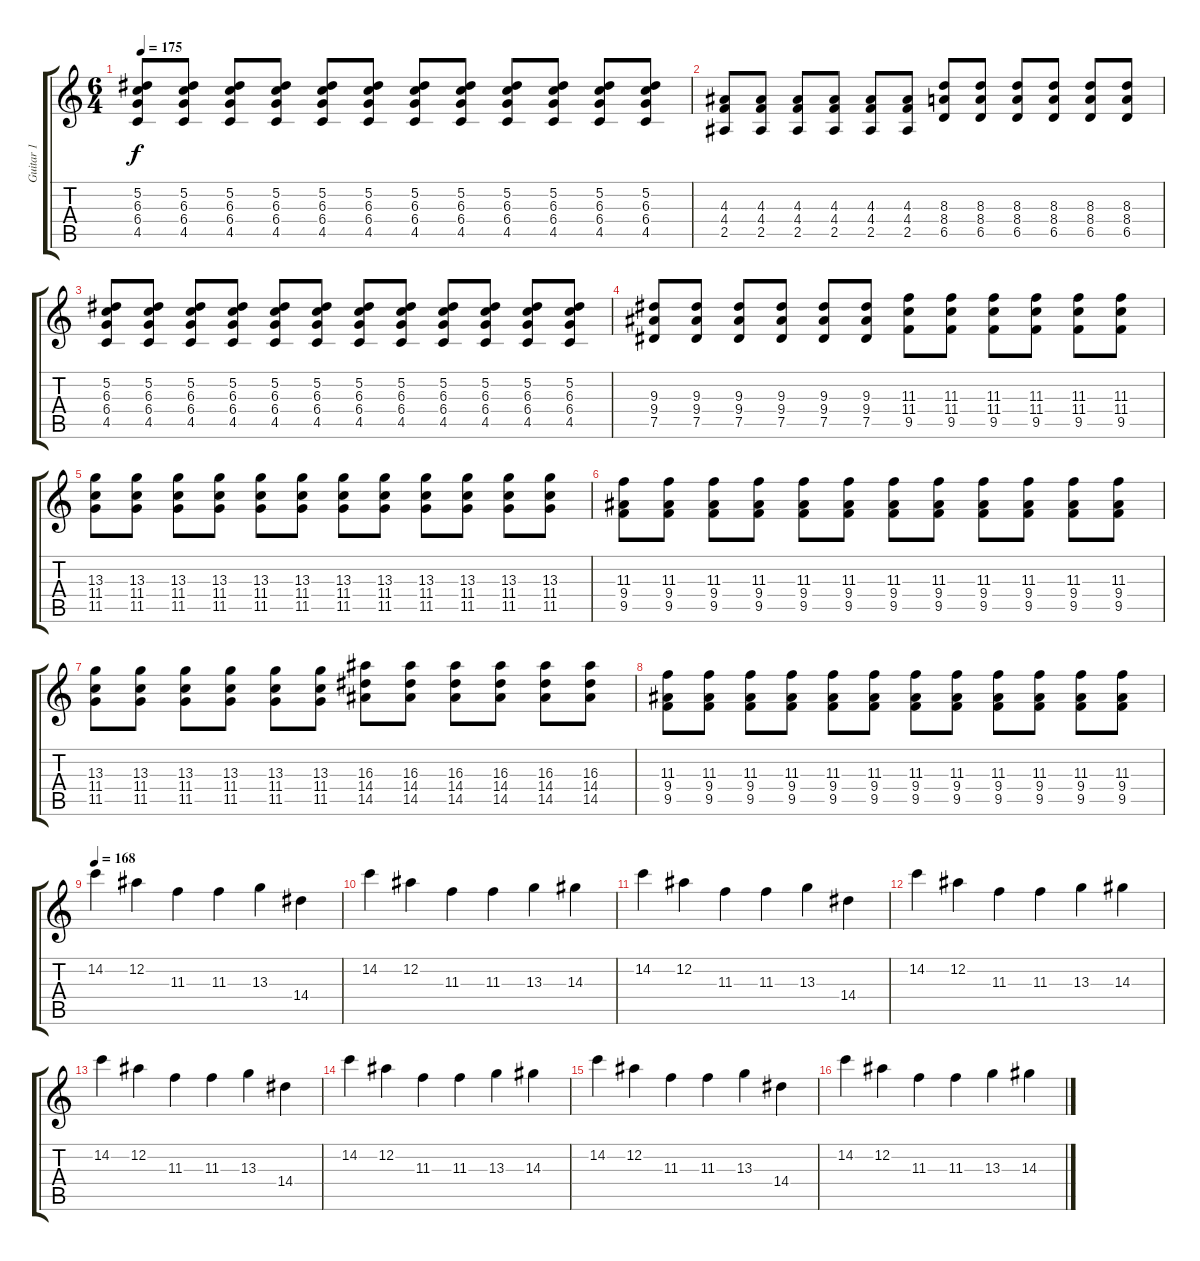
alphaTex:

\track ("Guitar 1" "Guitar 1") {instrument overdrivenguitar}
\staff {score tabs}
\tuning (Eb4 Bb3 Gb3 Db3 Ab2 Eb2) {hide}
\ts (6 4)
\tempo 175
\clef g2
\ks c
(5.2 6.3 6.4 4.5).8{dy f} (5.2 6.3 6.4 4.5).8 (5.2 6.3 6.4 4.5).8 (5.2 6.3 6.4 4.5).8 (5.2 6.3 6.4 4.5).8 (5.2 6.3 6.4 4.5).8 (5.2 6.3 6.4 4.5).8 (5.2 6.3 6.4 4.5).8 (5.2 6.3 6.4 4.5).8 (5.2 6.3 6.4 4.5).8 (5.2 6.3 6.4 4.5).8 (5.2 6.3 6.4 4.5).8 |
(4.3 4.4 2.5).8 (4.3 4.4 2.5).8 (4.3 4.4 2.5).8 (4.3 4.4 2.5).8 (4.3 4.4 2.5).8 (4.3 4.4 2.5).8 (8.3 8.4 6.5).8 (8.3 8.4 6.5).8 (8.3 8.4 6.5).8 (8.3 8.4 6.5).8 (8.3 8.4 6.5).8 (8.3 8.4 6.5).8 |
(5.2 6.3 6.4 4.5).8 (5.2 6.3 6.4 4.5).8 (5.2 6.3 6.4 4.5).8 (5.2 6.3 6.4 4.5).8 (5.2 6.3 6.4 4.5).8 (5.2 6.3 6.4 4.5).8 (5.2 6.3 6.4 4.5).8 (5.2 6.3 6.4 4.5).8 (5.2 6.3 6.4 4.5).8 (5.2 6.3 6.4 4.5).8 (5.2 6.3 6.4 4.5).8 (5.2 6.3 6.4 4.5).8 |
(9.3 9.4 7.5).8 (9.3 9.4 7.5).8 (9.3 9.4 7.5).8 (9.3 9.4 7.5).8 (9.3 9.4 7.5).8 (9.3 9.4 7.5).8 (11.3 11.4 9.5).8 (11.3 11.4 9.5).8 (11.3 11.4 9.5).8 (11.3 11.4 9.5).8 (11.3 11.4 9.5).8 (11.3 11.4 9.5).8 |
(13.3 11.4 11.5).8 (13.3 11.4 11.5).8 (13.3 11.4 11.5).8 (13.3 11.4 11.5).8 (13.3 11.4 11.5).8 (13.3 11.4 11.5).8 (13.3 11.4 11.5).8 (13.3 11.4 11.5).8 (13.3 11.4 11.5).8 (13.3 11.4 11.5).8 (13.3 11.4 11.5).8 (13.3 11.4 11.5).8 |
(11.3 9.4 9.5).8 (11.3 9.4 9.5).8 (11.3 9.4 9.5).8 (11.3 9.4 9.5).8 (11.3 9.4 9.5).8 (11.3 9.4 9.5).8 (11.3 9.4 9.5).8 (11.3 9.4 9.5).8 (11.3 9.4 9.5).8 (11.3 9.4 9.5).8 (11.3 9.4 9.5).8 (11.3 9.4 9.5).8 |
(13.3 11.4 11.5).8 (13.3 11.4 11.5).8 (13.3 11.4 11.5).8 (13.3 11.4 11.5).8 (13.3 11.4 11.5).8 (13.3 11.4 11.5).8 (16.3 14.4 14.5).8 (16.3 14.4 14.5).8 (16.3 14.4 14.5).8 (16.3 14.4 14.5).8 (16.3 14.4 14.5).8 (16.3 14.4 14.5).8 |
(11.3 9.4 9.5).8 (11.3 9.4 9.5).8 (11.3 9.4 9.5).8 (11.3 9.4 9.5).8 (11.3 9.4 9.5).8 (11.3 9.4 9.5).8 (11.3 9.4 9.5).8 (11.3 9.4 9.5).8 (11.3 9.4 9.5).8 (11.3 9.4 9.5).8 (11.3 9.4 9.5).8 (11.3 9.4 9.5).8 |
\tempo 168
14.2.4 12.2.4 11.3.4 11.3.4 13.3.4 14.4.4 |
14.2.4 12.2.4 11.3.4 11.3.4 13.3.4 14.3.4 |
14.2.4 12.2.4 11.3.4 11.3.4 13.3.4 14.4.4 |
14.2.4 12.2.4 11.3.4 11.3.4 13.3.4 14.3.4 |
14.2.4 12.2.4 11.3.4 11.3.4 13.3.4 14.4.4 |
14.2.4 12.2.4 11.3.4 11.3.4 13.3.4 14.3.4 |
14.2.4 12.2.4 11.3.4 11.3.4 13.3.4 14.4.4 |
14.2.4 12.2.4 11.3.4 11.3.4 13.3.4 14.3.4
